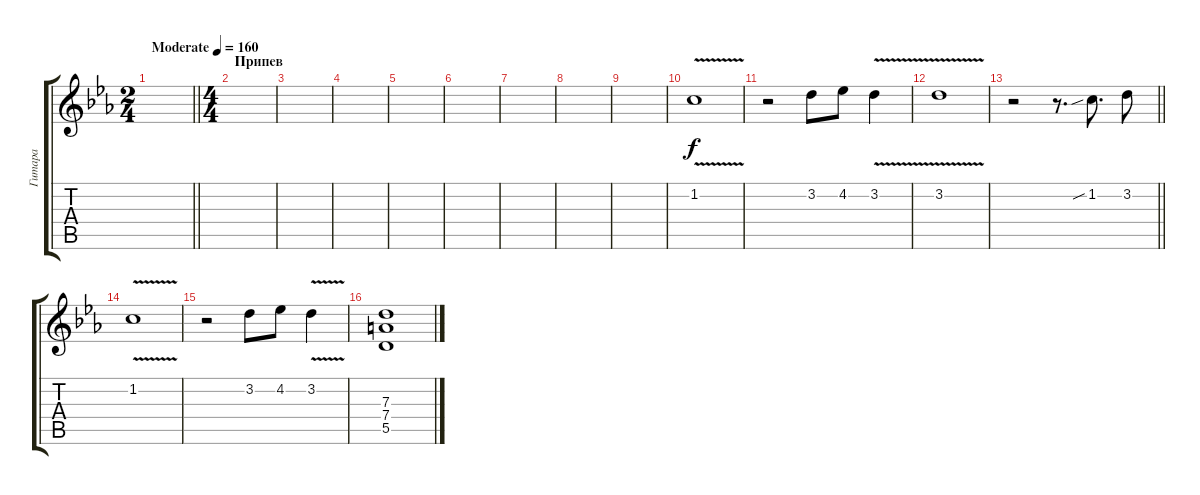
\track ("Гитара" "Гитара") {instrument distortionguitar}
\staff {score tabs}
\tuning (E4 B3 G3 D3 A2 E2) {hide}
\ts (2 4)
\tempo (160 "Moderate")
\clef g2
\barLineRight lightlight
\ks cminor
|
\ts (4 4)
\section ("" "Припев")
|
|
|
|
|
|
|
|
1.2{v}.1 |
r.2 3.2.8 4.2.8 3.2{v}.4 |
3.2{v}.1 |
\barLineRight lightlight
r.2 r.8{d} 1.2{sib}.8{d} 3.2.8 |
1.2{v}.1 |
r.2 3.2.8 4.2.8 3.2{v}.4 |
(7.3 7.4 5.5).1
